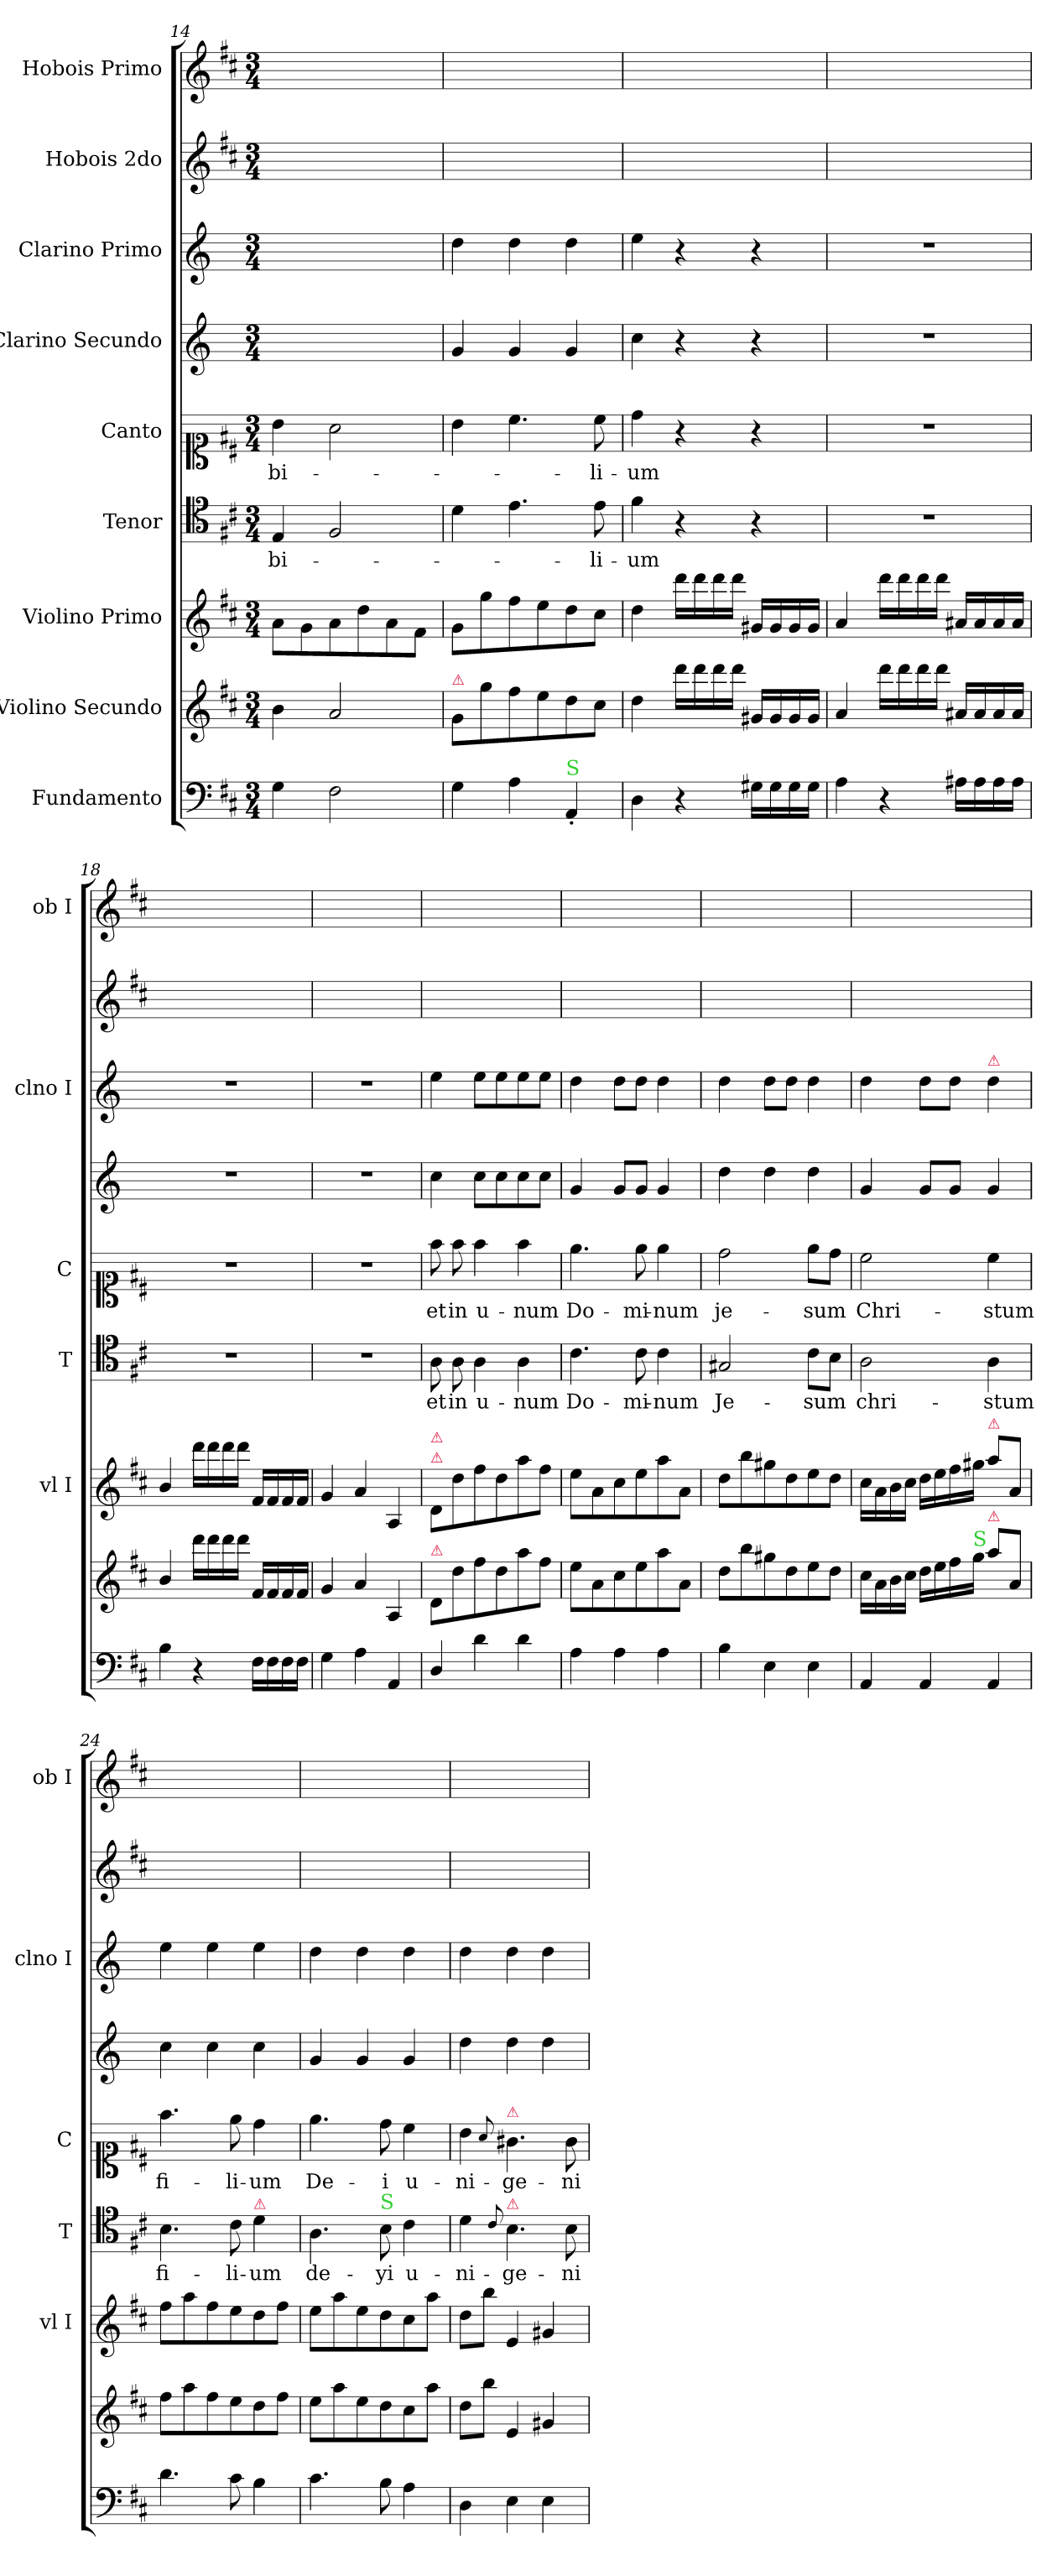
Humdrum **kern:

**kern	**kern	**kern	**kern	**text	**kern	**text	**kern	**kern	**kern	**kern
*part9	*part8	*part7	*part6	*part6	*part5	*part5	*part4	*part3	*part2	*part1
*staff9	*staff8	*staff7	*staff6	*staff6	*staff5	*staff5	*staff4	*staff3	*staff2	*staff1
*I"Fundamento	*I"Violino Secundo	*I"Violino Primo	*I"Tenor	*	*I"Canto	*	*I"Clarino Secundo	*I"Clarino Primo	*I"Hobois 2do	*I"Hobois Primo
*	*	*I'vl I	*I'T	*	*I'C	*	*	*I'clno I	*	*I'ob I
*clefF4	*clefG2	*clefG2	*clefC4	*	*clefC1	*	*clefG2	*clefG2	*clefG2	*clefG2
*	*	*	*	*	*	*	*ITrd-1c-2	*ITrd-1c-2	*	*
*k[f#c#]	*k[f#c#]	*k[f#c#]	*k[f#c#]	*	*k[f#c#]	*	*k[f#c#]	*k[f#c#]	*k[f#c#]	*k[f#c#]
*M3/4	*M3/4	*M3/4	*M3/4	*	*M3/4	*	*M3/4	*M3/4	*M3/4	*M3/4
=14	=14	=14	=14	=14	=14	=14	=14	=14	=14	=14
4G\	4b\	8a\L	4E/	-bi-	4b\	-bi-	2.ryy	2.ryy	2.ryy	2.ryy
.	.	8g\	.	.	.	.	.	.	.	.
2F#\	2a/	8a\	2F#/	.	2a\	.	.	.	.	.
.	.	8dd\	.	.	.	.	.	.	.	.
.	.	8a\	.	.	.	.	.	.	.	.
.	.	8f#\J	.	.	.	.	.	.	.	.
=15	=15	=15	=15	=15	=15	=15	=15	=15	=15	=15
!	!LO:TX:a:color=crimson:t=⚠	!	!	!	!	!	!	!	!	!
4G\	8g/L	8g\L	4d\	.	4b\	.	4a/	4ee\	2.ryy	2.ryy
.	8gg\	8gg\	.	.	.	.	.	.	.	.
4A\	8ff#\	8ff#\	4.e\	.	4.cc#\	.	4a/	4ee\	.	.
.	8ee\	8ee\	.	.	.	.	.	.	.	.
!LO:TX:a:color=limegreen:t=S	!	!	!	!	!	!	!	!	!	!
4AA'</	8dd\	8dd\	.	.	.	.	4a/	4ee\	.	.
.	8cc#\J	8cc#\J	8e\	-li-	8cc#\	-li-	.	.	.	.
=16	=16	=16	=16	=16	=16	=16	=16	=16	=16	=16
4D\	4dd\	4dd\	4f#\	-um	4dd\	-um	4dd\	4ff#\	2.ryy	2.ryy
4r	16ddd\LL	16ddd\LL	4r	.	4r	.	4r	4r	.	.
.	16ddd\	16ddd\	.	.	.	.	.	.	.	.
.	16ddd\	16ddd\	.	.	.	.	.	.	.	.
.	16ddd\JJ	16ddd\JJ	.	.	.	.	.	.	.	.
16G#X\LL	16g#X/LL	16g#X/LL	4r	.	4r	.	4r	4r	.	.
16G#\	16g#/	16g#/	.	.	.	.	.	.	.	.
16G#\	16g#/	16g#/	.	.	.	.	.	.	.	.
16G#\JJ	16g#/JJ	16g#/JJ	.	.	.	.	.	.	.	.
=17	=17	=17	=17	=17	=17	=17	=17	=17	=17	=17
4A\	4a/	4a/	2.r	.	2.r	.	2.r	2.r	2.ryy	2.ryy
4r	16ddd\LL	16ddd\LL	.	.	.	.	.	.	.	.
.	16ddd\	16ddd\	.	.	.	.	.	.	.	.
.	16ddd\	16ddd\	.	.	.	.	.	.	.	.
.	16ddd\JJ	16ddd\JJ	.	.	.	.	.	.	.	.
16A#X\LL	16a#X/LL	16a#X/LL	.	.	.	.	.	.	.	.
16A#\	16a#/	16a#/	.	.	.	.	.	.	.	.
16A#\	16a#/	16a#/	.	.	.	.	.	.	.	.
16A#\JJ	16a#/JJ	16a#/JJ	.	.	.	.	.	.	.	.
=18	=18	=18	=18	=18	=18	=18	=18	=18	=18	=18
4B\	4b/	4b/	2.r	.	2.r	.	2.r	2.r	2.ryy	2.ryy
4r	16ddd\LL	16ddd\LL	.	.	.	.	.	.	.	.
.	16ddd\	16ddd\	.	.	.	.	.	.	.	.
.	16ddd\	16ddd\	.	.	.	.	.	.	.	.
.	16ddd\JJ	16ddd\JJ	.	.	.	.	.	.	.	.
16F#\LL	16f#/LL	16f#/LL	.	.	.	.	.	.	.	.
16F#\	16f#/	16f#/	.	.	.	.	.	.	.	.
16F#\	16f#/	16f#/	.	.	.	.	.	.	.	.
16F#\JJ	16f#/JJ	16f#/JJ	.	.	.	.	.	.	.	.
=19	=19	=19	=19	=19	=19	=19	=19	=19	=19	=19
4G\	4g/	4g/	2.r	.	2.r	.	2.r	2.r	2.ryy	2.ryy
4A\	4a/	4a/	.	.	.	.	.	.	.	.
4AA/	4A/	4A/	.	.	.	.	.	.	.	.
=20	=20	=20	=20	=20	=20	=20	=20	=20	=20	=20
!	!	!LO:TX:a:color=crimson:t=⚠	!	!	!	!	!	!	!	!
!	!	!LO:TX:a:color=crimson:t=⚠	!	!	!	!	!	!	!	!
!	!LO:TX:a:color=crimson:t=⚠	!	!	!	!	!	!	!	!	!
4D/	8d/L	8d/L	8A\	et	8ff#\	et	4dd\	4ff#\	2.ryy	2.ryy
.	8dd\	8dd\	8A\	in	8ff#\	in	.	.	.	.
4d\	8ff#\	8ff#\	4A\	u-	4ff#\	u-	8dd\L	8ff#\L	.	.
.	8dd\	8dd\	.	.	.	.	8dd\	8ff#\	.	.
4d\	8aa\	8aa\	4A\	-num	4ff#\	-num	8dd\	8ff#\	.	.
.	8ff#\J	8ff#\J	.	.	.	.	8dd\J	8ff#\J	.	.
=21	=21	=21	=21	=21	=21	=21	=21	=21	=21	=21
4A\	8ee\L	8ee\L	4.c#\	Do-	4.ee\	Do-	4a/	4ee\	2.ryy	2.ryy
.	8a\	8a\	.	.	.	.	.	.	.	.
4A\	8cc#\	8cc#\	.	.	.	.	8a/L	8ee\L	.	.
.	8ee\	8ee\	8c#\	-mi-	8ee\	-mi-	8a/J	8ee\J	.	.
4A\	8aa\	8aa\	4c#\	-num	4ee\	-num	4a/	4ee\	.	.
.	8a\J	8a\J	.	.	.	.	.	.	.	.
=22	=22	=22	=22	=22	=22	=22	=22	=22	=22	=22
4B\	8dd\L	8dd\L	2G#X/	Je-	2dd\	je-	4ee\	4ee\	2.ryy	2.ryy
.	8bb\	8bb\	.	.	.	.	.	.	.	.
4E\	8gg#X\	8gg#X\	.	.	.	.	4ee\	8ee\L	.	.
.	8dd\	8dd\	.	.	.	.	.	8ee\J	.	.
4E\	8ee\	8ee\	8c#\L	-sum	8ee\L	-sum	4ee\	4ee\	.	.
.	8dd\J	8dd\J	8B\J	.	8dd\J	.	.	.	.	.
=23	=23	=23	=23	=23	=23	=23	=23	=23	=23	=23
4AA/	16cc#\LL	16cc#\LL	2A\	chri-	2cc#\	Chri-	4a/	4ee\	2.ryy	2.ryy
.	16a\	16a\	.	.	.	.	.	.	.	.
.	16b\	16b\	.	.	.	.	.	.	.	.
.	16cc#\JJ	16cc#\JJ	.	.	.	.	.	.	.	.
4AA/	16dd\LL	16dd\LL	.	.	.	.	8a/L	8ee\L	.	.
.	16ee\	16ee\	.	.	.	.	.	.	.	.
.	16ff#\	16ff#\	.	.	.	.	8a/J	8ee\J	.	.
!	!LO:TX:a:color=limegreen:t=S	!	!	!	!	!	!	!	!	!
.	16gg\JJ	16gg#X\JJ	.	.	.	.	.	.	.	.
!	!	!	!	!	!	!	!	!LO:TX:a:color=crimson:t=⚠	!	!
!	!	!LO:TX:a:color=crimson:t=⚠	!	!	!	!	!	!	!	!
!	!LO:TX:a:color=crimson:t=⚠	!	!	!	!	!	!	!	!	!
4AA/	8aa\L	8aa\L	4A\	-stum	4cc#\	-stum	4a/	4ee\	.	.
.	8a/J	8a/J	.	.	.	.	.	.	.	.
=24	=24	=24	=24	=24	=24	=24	=24	=24	=24	=24
4.d\	8ff#\L	8ff#\L	4.B\	fi-	4.ff#\	fi-	4dd\	4ff#\	2.ryy	2.ryy
.	8aa\	8aa\	.	.	.	.	.	.	.	.
.	8ff#\	8ff#\	.	.	.	.	4dd\	4ff#\	.	.
8c#\	8ee\	8ee\	8c#\	-li-	8ee\	-li-	.	.	.	.
!	!	!	!LO:TX:a:color=crimson:t=⚠	!	!	!	!	!	!	!
4B\	8dd\	8dd\	4d\	-um	4dd\	-um	4dd\	4ff#\	.	.
.	8ff#\J	8ff#\J	.	.	.	.	.	.	.	.
=25	=25	=25	=25	=25	=25	=25	=25	=25	=25	=25
4.c#\	8ee\L	8ee\L	4.A\	de-	4.ee\	De-	4a/	4ee\	2.ryy	2.ryy
.	8aa\	8aa\	.	.	.	.	.	.	.	.
.	8ee\	8ee\	.	.	.	.	4a/	4ee\	.	.
!	!	!	!LO:TX:a:color=limegreen:t=S	!	!	!	!	!	!	!
8B\	8dd\	8dd\	8B\	-yi	8dd\	-i	.	.	.	.
4A\	8cc#\	8cc#\	4c#\	u-	4cc#\	u-	4a/	4ee\	.	.
.	8aa\J	8aa\J	.	.	.	.	.	.	.	.
=26	=26	=26	=26	=26	=26	=26	=26	=26	=26	=26
4D\	8dd\L	8dd\L	4d\	-ni-	4b\	-ni-	4ee\	4ee\	2.ryy	2.ryy
.	8bb\J	8bb\J	.	.	.	.	.	.	.	.
.	.	.	8qqc#/	.	8qqa/	.	.	.	.	.
!	!	!	!	!	!LO:TX:a:color=crimson:t=⚠	!	!	!	!	!
!	!	!	!LO:TX:a:color=crimson:t=⚠	!	!	!	!	!	!	!
4E\	4e/	4e/	4.B\	-ge-	4.g#X\	-ge-	4ee\	4ee\	.	.
4E\	4g#X/	4g#X/	.	.	.	.	4ee\	4ee\	.	.
.	.	.	8B\	-ni-	8g#\	-ni-	.	.	.	.
=	=	=	=	=	=	=	=	=	=	=
*-	*-	*-	*-	*-	*-	*-	*-	*-	*-	*-
